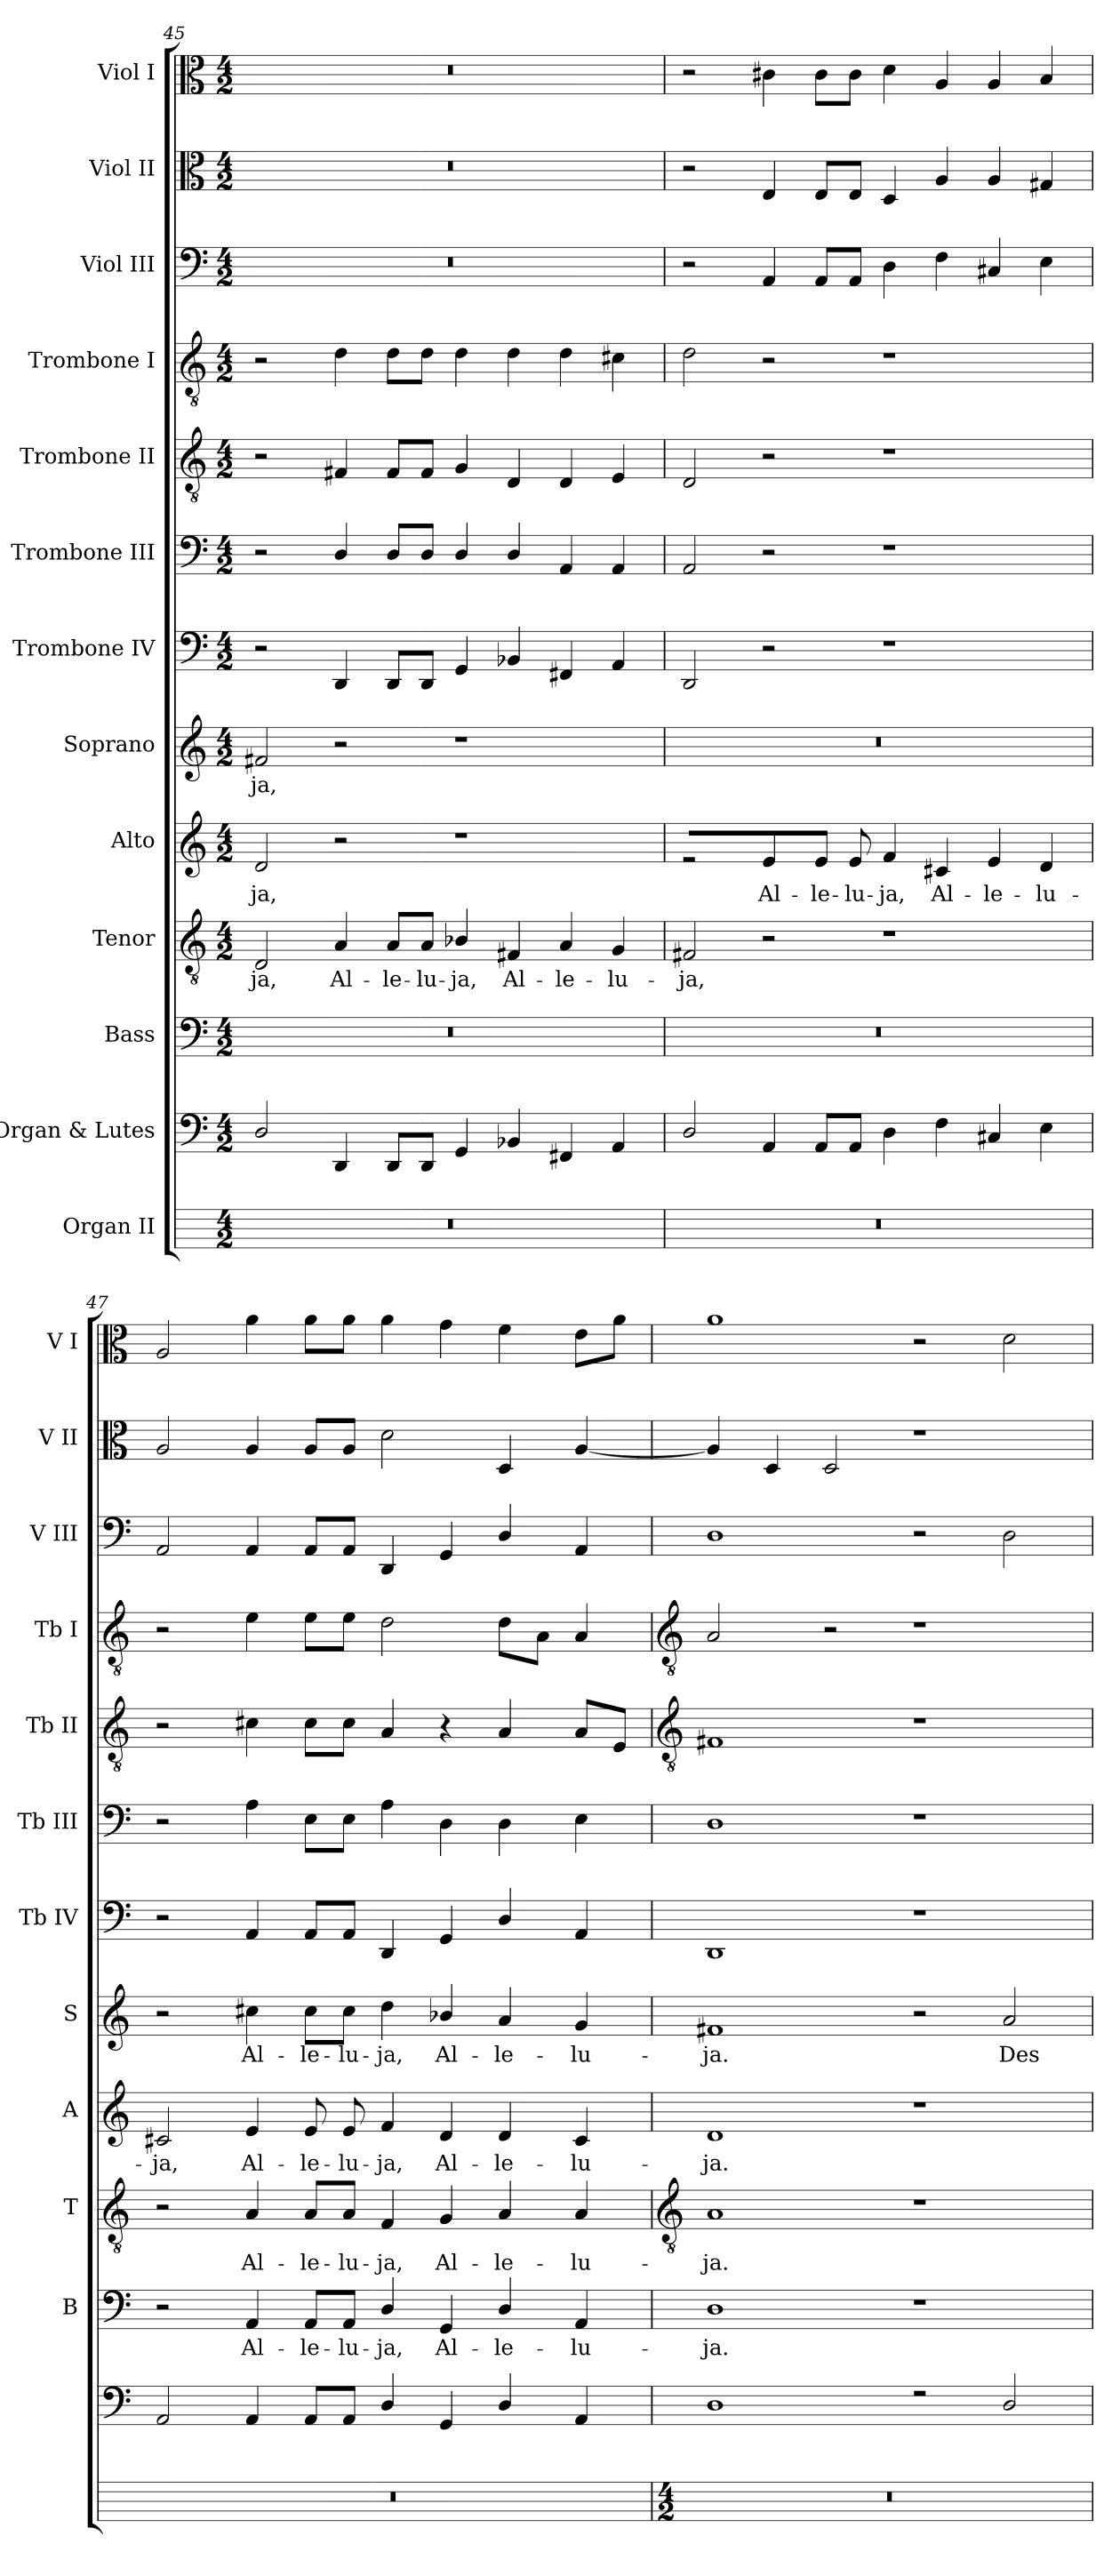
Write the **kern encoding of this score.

**kern	**kern	**kern	**text	**kern	**text	**kern	**text	**kern	**text	**kern	**kern	**kern	**kern	**kern	**kern	**kern
*part13	*part12	*part11	*part11	*part10	*part10	*part9	*part9	*part8	*part8	*part7	*part6	*part5	*part4	*part3	*part2	*part1
*staff13	*staff12	*staff11	*staff11	*staff10	*staff10	*staff9	*staff9	*staff8	*staff8	*staff7	*staff6	*staff5	*staff4	*staff3	*staff2	*staff1
*I"Organ II	*I"Organ & Lutes	*I"Bass	*	*I"Tenor	*	*I"Alto	*	*I"Soprano	*	*I"Trombone IV	*I"Trombone III	*I"Trombone II	*I"Trombone I	*I"Viol III	*I"Viol II	*I"Viol I
*	*	*I'B	*	*I'T	*	*I'A	*	*I'S	*	*I'Tb IV	*I'Tb III	*I'Tb II	*I'Tb I	*I'V III	*I'V II	*I'V I
*	*clefF4	*clefF4	*	*clefGv2	*	*clefG2	*	*clefG2	*	*clefF4	*clefF4	*clefGv2	*clefGv2	*clefF4	*clefC3	*clefC3
*	*k[]	*k[]	*	*k[]	*	*k[]	*	*k[]	*	*k[]	*k[]	*k[]	*k[]	*k[]	*k[]	*k[]
*	*C:	*C:	*	*C:	*	*C:	*	*C:	*	*C:	*C:	*C:	*C:	*C:	*C:	*C:
*M4/2	*M4/2	*M4/2	*	*M4/2	*	*M4/2	*	*M4/2	*	*M4/2	*M4/2	*M4/2	*M4/2	*M4/2	*M4/2	*M4/2
=45	=45	=45	=45	=45	=45	=45	=45	=45	=45	=45	=45	=45	=45	=45	=45	=45
!	!	!	!	!	!LO:LY:b	!	!LO:LY:b	!	!LO:LY:b	!	!	!	!	!	!	!
0r	2D/	0r	.	2D	-ja,	2d	-ja,	2f#X	-ja,	2r	2r	2r	2r	0r	0r	0r
!	!	!	!	!	!LO:LY:b	!	!	!	!	!	!	!	!	!	!	!
.	4DD	.	.	4A	Al-	2r	.	2r	.	4DD	4D/	4F#X	4d	.	.	.
!	!	!	!	!	!LO:LY:b	!	!	!	!	!	!	!	!	!	!	!
.	8DDL	.	.	8A/L	-le-	.	.	.	.	8DDL	8D/L	8F#L	8dL	.	.	.
!	!	!	!	!	!LO:LY:b	!	!	!	!	!	!	!	!	!	!	!
.	8DDJ	.	.	8A/J	-lu-	.	.	.	.	8DDJ	8D/J	8F#J	8dJ	.	.	.
!	!	!	!	!	!LO:LY:b	!	!	!	!	!	!	!	!	!	!	!
.	4GG	.	.	4B-X/	-ja,	1r	.	1r	.	4GG	4D/	4G	4d	.	.	.
!	!	!	!	!	!LO:LY:b	!	!	!	!	!	!	!	!	!	!	!
.	4BB-X	.	.	4F#X	Al-	.	.	.	.	4BB-X	4D/	4D	4d	.	.	.
!	!	!	!	!	!LO:LY:b	!	!	!	!	!	!	!	!	!	!	!
.	4FF#X	.	.	4A	-le-	.	.	.	.	4FF#X	4AA	4D	4d	.	.	.
!	!	!	!	!	!LO:LY:b	!	!	!	!	!	!	!	!	!	!	!
.	4AA	.	.	4G	-lu-	.	.	.	.	4AA	4AA	4E	4c#X	.	.	.
=46	=46	=46	=46	=46	=46	=46	=46	=46	=46	=46	=46	=46	=46	=46	=46	=46
!	!	!	!	!	!LO:LY:b	!	!	!	!	!	!	!	!	!	!	!
0r	2D/	0r	.	2F#X	-ja,	2r	.	0r	.	2DD	2AA	2D	2d	2r	2r	2r
!	!	!	!	!	!	!	!LO:LY:b	!	!	!	!	!	!	!	!	!
.	4AA	.	.	2r	.	4e	Al-	.	.	2r	2r	2r	2r	4AA	4E	4c#X
!	!	!	!	!	!	!	!LO:LY:b	!	!	!	!	!	!	!	!	!
.	8AAL	.	.	.	.	8eJ	-le-	.	.	.	.	.	.	8AAL	8EL	8c#L
!	!	!	!	!	!	!	!LO:LY:b	!	!	!	!	!	!	!	!	!
.	8AAJ	.	.	.	.	8e	-lu-	.	.	.	.	.	.	8AAJ	8EJ	8c#J
!	!	!	!	!	!	!	!LO:LY:b	!	!	!	!	!	!	!	!	!
.	4D	.	.	1r	.	4f	-ja,	.	.	1r	1r	1r	1r	4D	4D	4d
!	!	!	!	!	!	!	!LO:LY:b	!	!	!	!	!	!	!	!	!
.	4F	.	.	.	.	4c#X	Al-	.	.	.	.	.	.	4F	4A	4A
!	!	!	!	!	!	!	!LO:LY:b	!	!	!	!	!	!	!	!	!
.	4C#X	.	.	.	.	4e	-le-	.	.	.	.	.	.	4C#X	4A	4A
!	!	!	!	!	!	!	!LO:LY:b	!	!	!	!	!	!	!	!	!
.	4E	.	.	.	.	4d	-lu-	.	.	.	.	.	.	4E	4G#X	4B
=47	=47	=47	=47	=47	=47	=47	=47	=47	=47	=47	=47	=47	=47	=47	=47	=47
!	!	!	!	!	!	!	!LO:LY:b	!	!	!	!	!	!	!	!	!
0r	2AA	2r	.	2r	.	2c#X	-ja,	2r	.	2r	2r	2r	2r	2AA	2A	2A
!	!	!	!LO:LY:b	!	!LO:LY:b	!	!LO:LY:b	!	!LO:LY:b	!	!	!	!	!	!	!
.	4AA	4AA	Al-	4A	Al-	4e	Al-	4cc#X	Al-	4AA	4A	4c#X	4e	4AA	4A	4a
!	!	!	!LO:LY:b	!	!LO:LY:b	!	!LO:LY:b	!	!LO:LY:b	!	!	!	!	!	!	!
.	8AAL	8AA/L	-le-	8A/L	-le-	8e	-le-	8cc#\L	-le-	8AAL	8EL	8c#L	8eL	8AAL	8AL	8aL
!	!	!	!LO:LY:b	!	!LO:LY:b	!	!LO:LY:b	!	!LO:LY:b	!	!	!	!	!	!	!
.	8AAJ	8AA/J	-lu-	8A/J	-lu-	8e	-lu-	8cc#\J	-lu-	8AAJ	8EJ	8c#J	8eJ	8AAJ	8AJ	8aJ
!	!	!	!LO:LY:b	!	!LO:LY:b	!	!LO:LY:b	!	!LO:LY:b	!	!	!	!	!	!	!
.	4D/	4D/	-ja,	4F	-ja,	4f	-ja,	4dd	-ja,	4DD	4A	4A	2d	4DD	2d	4a
!	!	!	!LO:LY:b	!	!LO:LY:b	!	!LO:LY:b	!	!LO:LY:b	!	!	!	!	!	!	!
.	4GG	4GG	Al-	4G	Al-	4d	Al-	4b-X/	Al-	4GG	4D	4r	.	4GG	.	4g
!	!	!	!LO:LY:b	!	!LO:LY:b	!	!LO:LY:b	!	!LO:LY:b	!	!	!	!	!	!	!
.	4D/	4D/	-le-	4A	-le-	4d	-le-	4a	-le-	4D/	4D	4A	8dL	4D/	4D	4f
.	.	.	.	.	.	.	.	.	.	.	.	.	8AJ	.	.	.
!	!	!	!LO:LY:b	!	!LO:LY:b	!	!LO:LY:b	!	!LO:LY:b	!	!	!	!	!	!	!
.	4AA	4AA	-lu-	4A	-lu-	4c#	-lu-	4g	-lu-	4AA	4E	8AL	4A	4AA	[4A	8eL
.	.	.	.	.	.	.	.	.	.	.	.	8EJ	.	.	.	8aJ
!!LO:LB:g=z
=48	=48	=48	=48	=48	=48	=48	=48	=48	=48	=48	=48	=48	=48	=48	=48	=48
*	*	*	*	*clefGv2	*	*	*	*	*	*	*	*clefGv2	*clefGv2	*	*	*
*M4/2	*	*	*	*	*	*	*	*	*	*	*	*	*	*	*	*
*	*^	*	*	*	*	*	*	*	*	*	*	*	*	*	*	*
!	!	!	!	!LO:LY:b	!	!LO:LY:b	!	!LO:LY:b	!	!LO:LY:b	!	!	!	!	!	!	!
0r	1D	0ryy	1D	-ja.	1A	-ja.	1d	-ja.	1f#X	-ja.	1DD	1D	1F#X	2A	1D	4A]	1a
.	.	.	.	.	.	.	.	.	.	.	.	.	.	.	.	4D	.
.	.	.	.	.	.	.	.	.	.	.	.	.	.	2r	.	2D	.
.	2r	.	1r	.	1r	.	1r	.	2r	.	1r	1r	1r	1r	2r	1r	2r
!	!	!	!	!	!	!	!	!	!	!LO:LY:b	!	!	!	!	!	!	!
.	2D	.	.	.	.	.	.	.	2a	Des	.	.	.	.	2D	.	2d
*	*v	*v	*	*	*	*	*	*	*	*	*	*	*	*	*	*	*
=	=	=	=	=	=	=	=	=	=	=	=	=	=	=	=	=
*-	*-	*-	*-	*-	*-	*-	*-	*-	*-	*-	*-	*-	*-	*-	*-	*-
